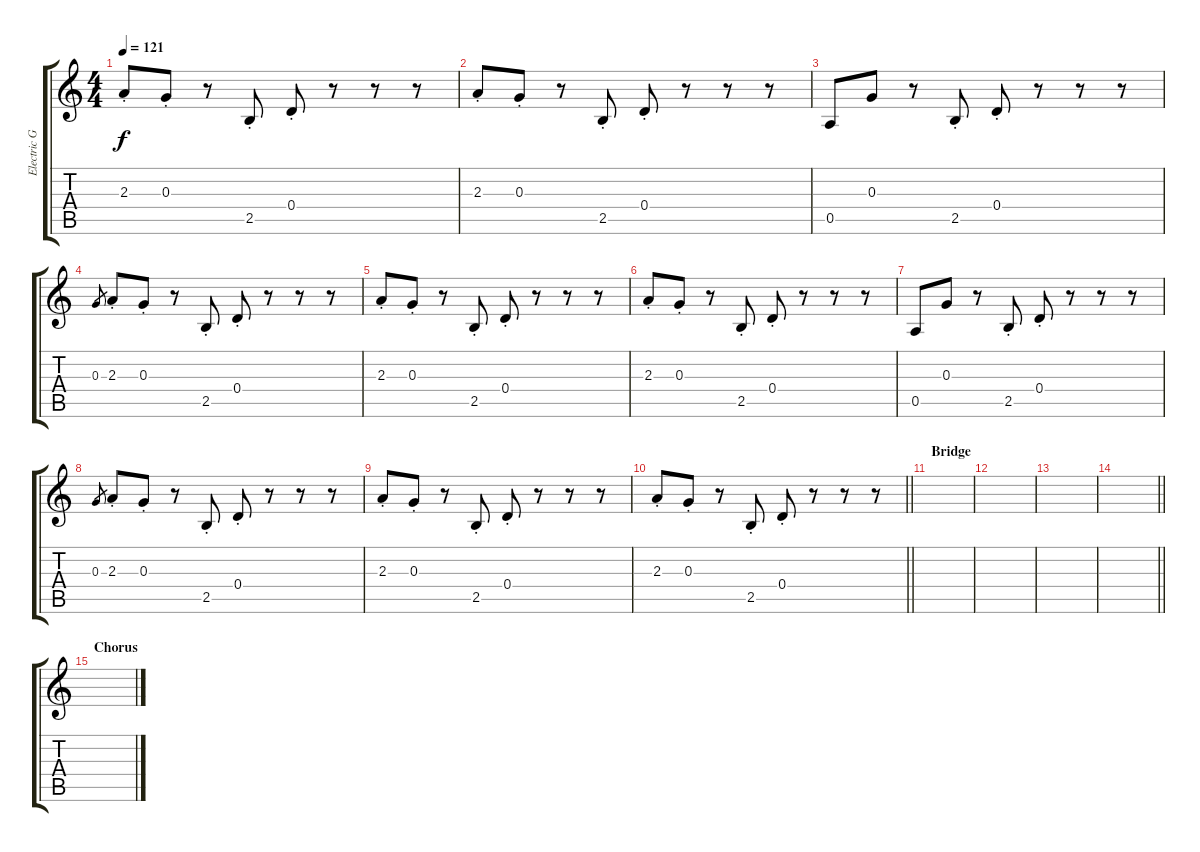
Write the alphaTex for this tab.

\track ("Electric Guitar (w/ Wah Pedal)" "Electric G") {instrument electricguitarclean}
\staff {score tabs}
\tuning (E4 B3 G3 D3 A2 E2) {hide}
\ts (4 4)
\tempo 121
\clef g2
\ks c
2.3{st}.8{dy f} 0.3{st}.8 r.8 2.5{st}.8 0.4{st}.8 r.8 r.8 r.8 |
2.3{st}.8 0.3{st}.8 r.8 2.5{st}.8 0.4{st}.8 r.8 r.8 r.8 |
0.5.8 0.3.8 r.8 2.5{st}.8 0.4{st}.8 r.8 r.8 r.8 |
0.3.8{gr} 2.3{st}.8 0.3{st}.8 r.8 2.5{st}.8 0.4{st}.8 r.8 r.8 r.8 |
2.3{st}.8 0.3{st}.8 r.8 2.5{st}.8 0.4{st}.8 r.8 r.8 r.8 |
2.3{st}.8 0.3{st}.8 r.8 2.5{st}.8 0.4{st}.8 r.8 r.8 r.8 |
0.5.8 0.3.8 r.8 2.5{st}.8 0.4{st}.8 r.8 r.8 r.8 |
0.3.8{gr} 2.3{st}.8 0.3{st}.8 r.8 2.5{st}.8 0.4{st}.8 r.8 r.8 r.8 |
2.3{st}.8 0.3{st}.8 r.8 2.5{st}.8 0.4{st}.8 r.8 r.8 r.8 |
\barLineRight lightlight
2.3{st}.8 0.3{st}.8 r.8 2.5{st}.8 0.4{st}.8 r.8 r.8 r.8 |
\section ("" "Bridge")
|
|
|
\barLineRight lightlight
|
\section ("" "Chorus")
